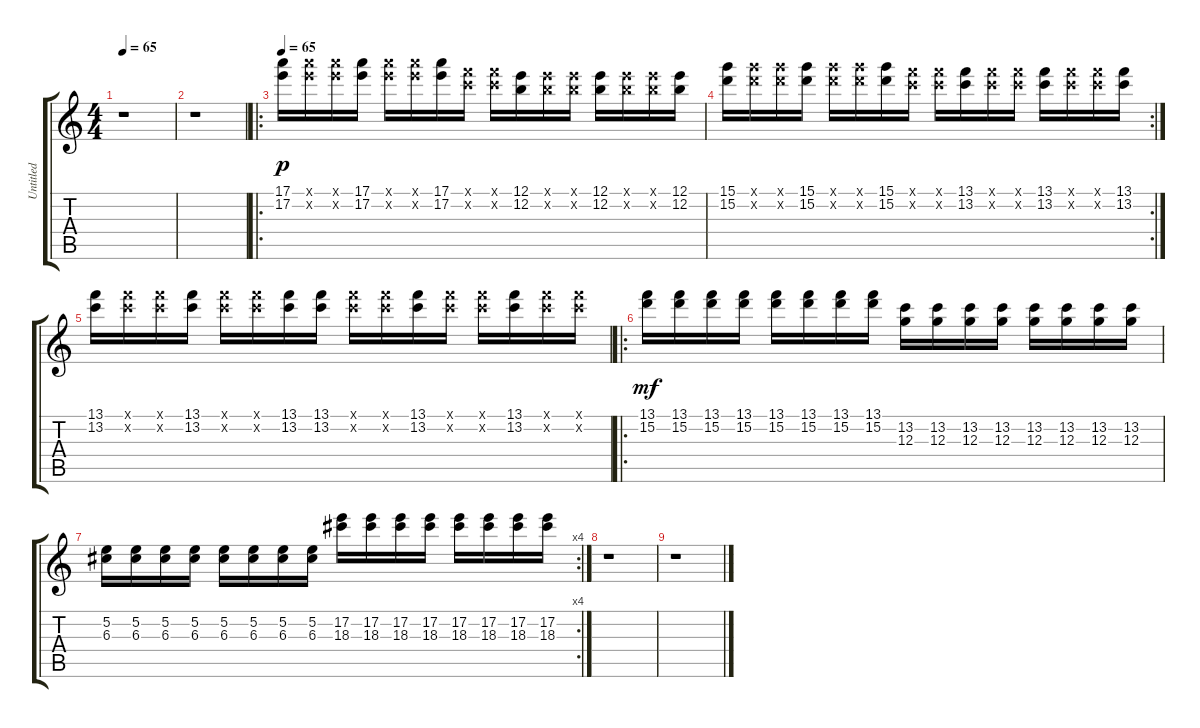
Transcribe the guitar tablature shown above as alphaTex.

\track ("Untitled" "Untitled") {instrument electricguitarclean}
\staff {score tabs}
\tuning (E4 B3 G3 D3 A2 E2) {hide}
\ts (4 4)
\tempo 65
\clef g2
\ks c
r.1{dy mf} |
r.1 |
\ro
\tempo 65
(17.1 17.2).16{dy p} (17.1{x} 17.2{x}).16 (17.1{x} 17.2{x}).16 (17.1 17.2).16 (17.1{x} 17.2{x}).16 (17.1{x} 17.2{x}).16 (17.1 17.2).16 (13.1{x} 13.2{x}).16 (13.1{x} 13.2{x}).16 (12.1 12.2).16 (12.1{x} 12.2{x}).16 (12.1{x} 12.2{x}).16 (12.1 12.2).16 (12.1{x} 12.2{x}).16 (12.1{x} 12.2{x}).16 (12.1 12.2).16 |
\rc 2
(15.1 15.2).16 (15.1{x} 15.2{x}).16 (15.1{x} 15.2{x}).16 (15.1 15.2).16 (15.1{x} 15.2{x}).16 (15.1{x} 15.2{x}).16 (15.1 15.2).16 (13.1{x} 13.2{x}).16 (13.1{x} 13.2{x}).16 (13.1 13.2).16 (13.1{x} 13.2{x}).16 (13.1{x} 13.2{x}).16 (13.1 13.2).16 (13.1{x} 13.2{x}).16 (13.1{x} 13.2{x}).16 (13.1 13.2).16 |
(13.1 13.2).16 (13.1{x} 13.2{x}).16 (13.1{x} 13.2{x}).16 (13.1 13.2).16 (13.1{x} 13.2{x}).16 (13.1{x} 13.2{x}).16 (13.1 13.2).16 (13.1 13.2).16 (13.1{x} 13.2{x}).16 (13.1{x} 13.2{x}).16 (13.1 13.2).16 (13.1{x} 13.2{x}).16 (13.1{x} 13.2{x}).16 (13.1 13.2).16 (13.1{x} 13.2{x}).16 (13.1{x} 13.2{x}).16 |
\ro
(13.1 15.2).16{dy mf} (13.1 15.2).16 (13.1 15.2).16 (13.1 15.2).16 (13.1 15.2).16 (13.1 15.2).16 (13.1 15.2).16 (13.1 15.2).16 (13.2 12.3).16 (13.2 12.3).16 (13.2 12.3).16 (13.2 12.3).16 (13.2 12.3).16 (13.2 12.3).16 (13.2 12.3).16 (13.2 12.3).16 |
\rc 4
(5.2 6.3).16 (5.2 6.3).16 (5.2 6.3).16 (5.2 6.3).16 (5.2 6.3).16 (5.2 6.3).16 (5.2 6.3).16 (5.2 6.3).16 (17.2 18.3).16 (17.2 18.3).16 (17.2 18.3).16 (17.2 18.3).16 (17.2 18.3).16 (17.2 18.3).16 (17.2 18.3).16 (17.2 18.3).16 |
r.1 |
r.1
